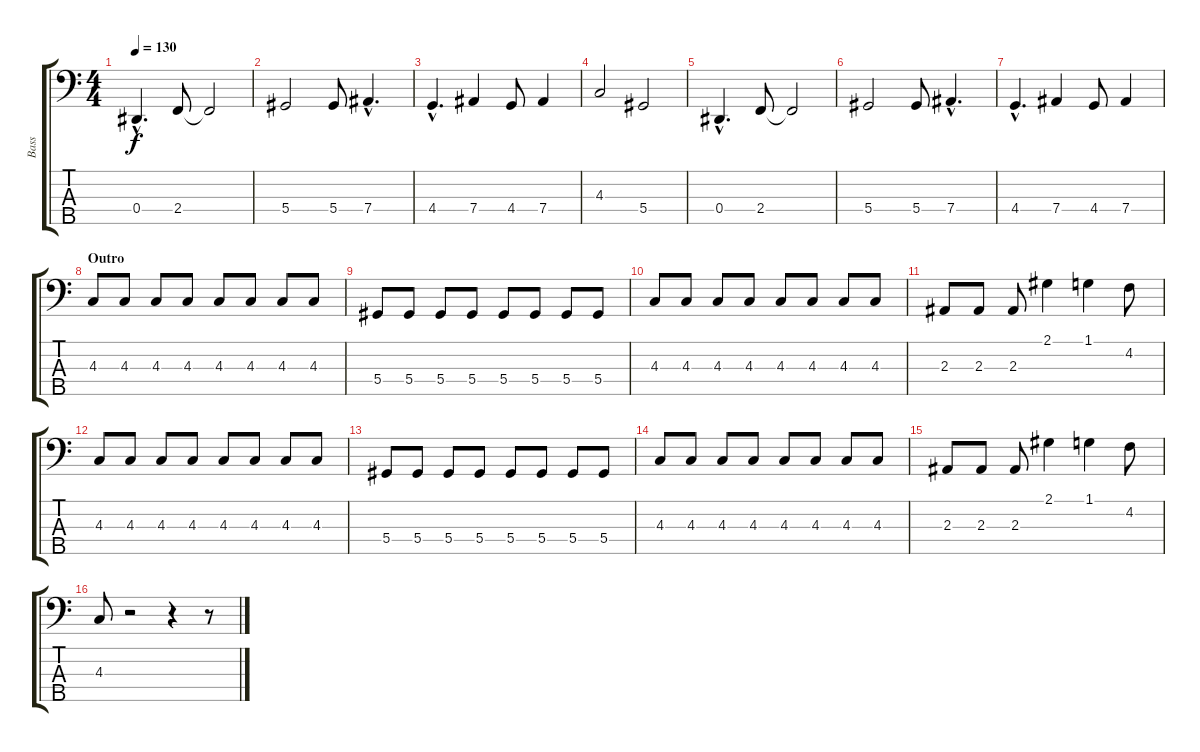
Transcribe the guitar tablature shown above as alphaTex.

\track ("Bass" "Bass") {instrument electricbassfinger}
\staff {score tabs}
\tuning (Gb2 Db2 Ab1 Eb1 Bb0) {hide}
\ts (4 4)
\tempo 130
\clef f4
\ks c
0.4{hac}.4{d dy f} 2.4.8 2.4{t}.2 |
5.4.2 5.4.8 7.4{hac}.4{d} |
4.4{hac}.4{d} 7.4.4 4.4.8 7.4.4 |
4.3.2 5.4.2 |
0.4{hac}.4{d} 2.4.8 2.4{t}.2 |
5.4.2 5.4.8 7.4{hac}.4{d} |
4.4{hac}.4{d} 7.4.4 4.4.8 7.4.4 |
\section ("" "Outro")
4.3.8 4.3.8 4.3.8 4.3.8 4.3.8 4.3.8 4.3.8 4.3.8 |
5.4.8 5.4.8 5.4.8 5.4.8 5.4.8 5.4.8 5.4.8 5.4.8 |
4.3.8 4.3.8 4.3.8 4.3.8 4.3.8 4.3.8 4.3.8 4.3.8 |
2.3.8 2.3.8 2.3.8 2.1.4 1.1.4 4.2.8 |
4.3.8 4.3.8 4.3.8 4.3.8 4.3.8 4.3.8 4.3.8 4.3.8 |
5.4.8 5.4.8 5.4.8 5.4.8 5.4.8 5.4.8 5.4.8 5.4.8 |
4.3.8 4.3.8 4.3.8 4.3.8 4.3.8 4.3.8 4.3.8 4.3.8 |
2.3.8 2.3.8 2.3.8 2.1.4 1.1.4 4.2.8 |
4.3.8 r.2 r.4 r.8
